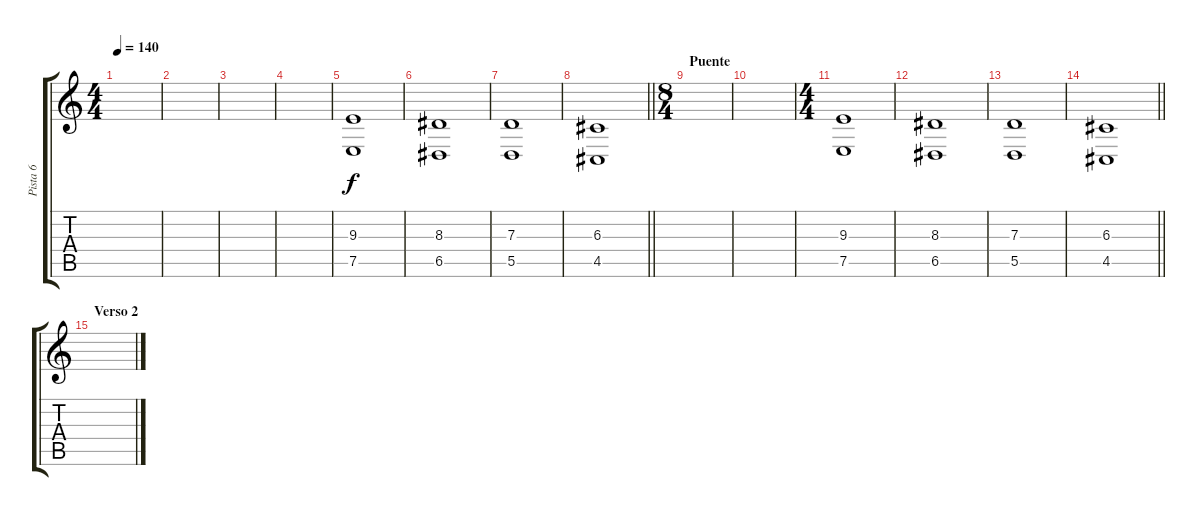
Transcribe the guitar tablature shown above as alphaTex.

\track ("Pista 6" "Pista 6") {instrument drawbarorgan}
\staff {score tabs}
\tuning (E4 B3 G3 D3 A2 E2) {hide}
\ts (4 4)
\tempo 140
\clef g2
\ks c
|
|
|
|
(9.3 7.5).1 |
(8.3 6.5).1 |
(7.3 5.5).1 |
\barLineRight lightlight
(6.3 4.5).1 |
\ts (8 4)
\section ("" "Puente")
|
|
\ts (4 4)
(9.3 7.5).1 |
(8.3 6.5).1 |
(7.3 5.5).1 |
\barLineRight lightlight
(6.3 4.5).1 |
\section ("" "Verso 2")
